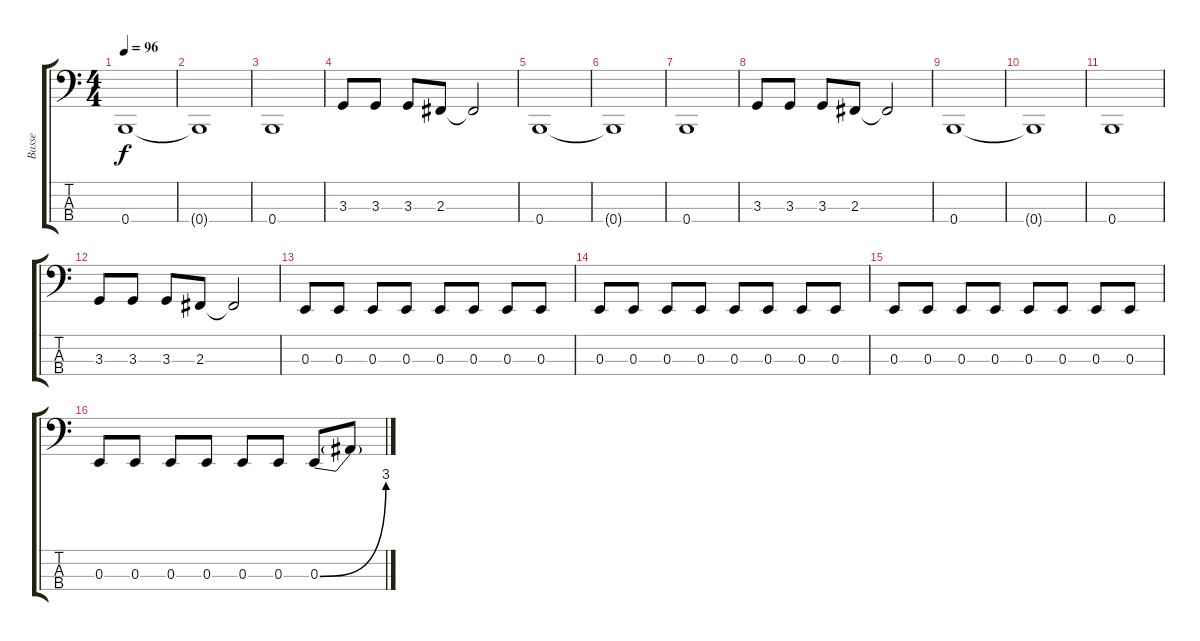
\track ("Basse" "Basse") {instrument fretlessbass}
\staff {score tabs}
\tuning (D2 A1 E1 B0) {hide}
\ts (4 4)
\tempo 96
\clef f4
\ks c
0.4.1{dy f instrument fretlessbass} |
0.4{t}.1 |
0.4.1 |
3.3.8 3.3.8 3.3.8 2.3.8 2.3{t}.2 |
0.4.1 |
0.4{t}.1 |
0.4.1 |
3.3.8 3.3.8 3.3.8 2.3.8 2.3{t}.2 |
0.4.1 |
0.4{t}.1 |
0.4.1 |
3.3.8 3.3.8 3.3.8 2.3.8 2.3{t}.2 |
0.3.8{instrument electricbassfinger} 0.3.8 0.3.8 0.3.8 0.3.8 0.3.8 0.3.8 0.3.8 |
0.3.8 0.3.8 0.3.8 0.3.8 0.3.8 0.3.8 0.3.8 0.3.8 |
0.3.8 0.3.8 0.3.8 0.3.8 0.3.8 0.3.8 0.3.8 0.3.8 |
0.3.8 0.3.8 0.3.8 0.3.8 0.3.8 0.3.8 0.3{be (bend 0 0 60 12)}.8 0.3{t}.8
